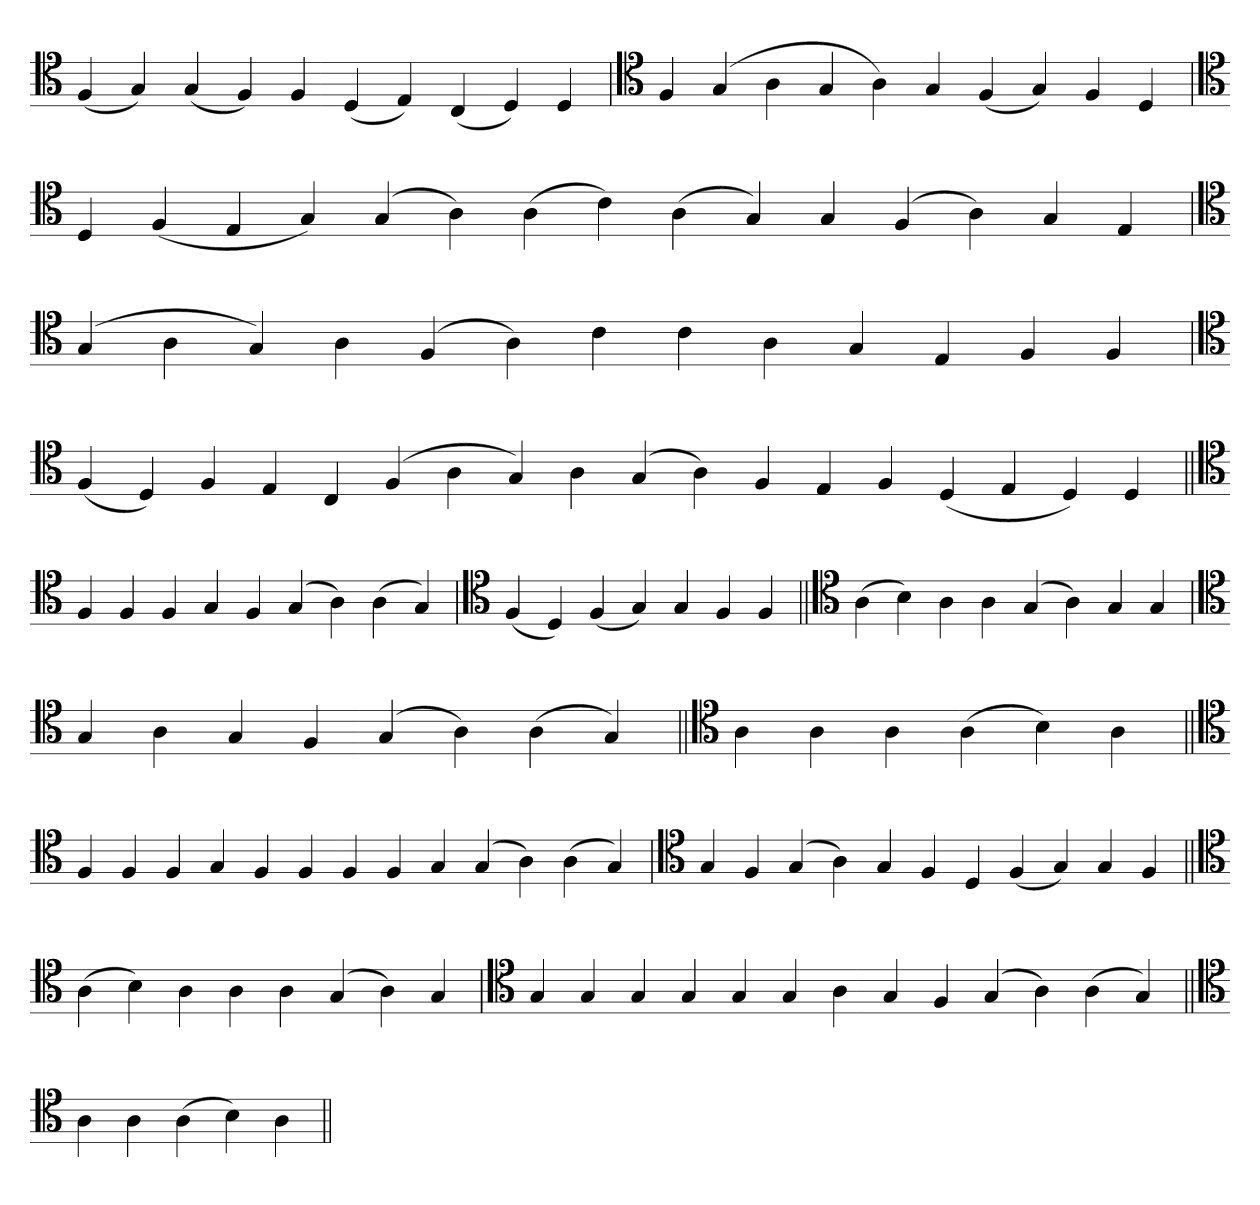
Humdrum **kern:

**kern
*part1
*staff1
*clefC4
=
(4F
4G)
(4G
4F)
4F
(4D
4E)
(4C
4D)
4D
=`
*clefC4
4F
(4G
4A
4G
4A)
4G
(4F
4G)
4F
4D
='
*clefC4
4D
(4F
4E
4G)
(4G
4A)
(4A
4c)
(4A
4G)
4G
(4F
4A)
4G
4E
=
*clefC4
(4G
4A
4G)
4A
(4F
4A)
4c
4c
4A
4G
4E
4F
4F
=`
*clefC4
(4F
4D)
4F
4E
4C
(4F
4A
4G)
4A
(4G
4A)
4F
4E
4F
(4D
4E
4D)
4D
=||
*clefC4
4F
4F
4F
4G
4F
(4G
4A)
(4A
4G)
='
*clefC4
(4F
4D)
(4F
4G)
4G
4F
4F
=||
*clefC4
(4A
4B)
4A
4A
(4G
4A)
4G
4G
=`
*clefC4
4G
4A
4G
4F
(4G
4A)
(4A
4G)
=||
*clefC4
4A
4A
4A
(4A
4B)
4A
=||
*clefC4
4F
4F
4F
4G
4F
4F
4F
4F
4G
(4G
4A)
(4A
4G)
='
*clefC4
4G
4F
(4G
4A)
4G
4F
4D
(4F
4G)
4G
4F
=||
*clefC4
(4A
4B)
4A
4A
4A
(4G
4A)
4G
=`
*clefC4
4G
4G
4G
4G
4G
4G
4A
4G
4F
(4G
4A)
(4A
4G)
=||
*clefC4
4A
4A
(4A
4B)
4A
=||
*-
